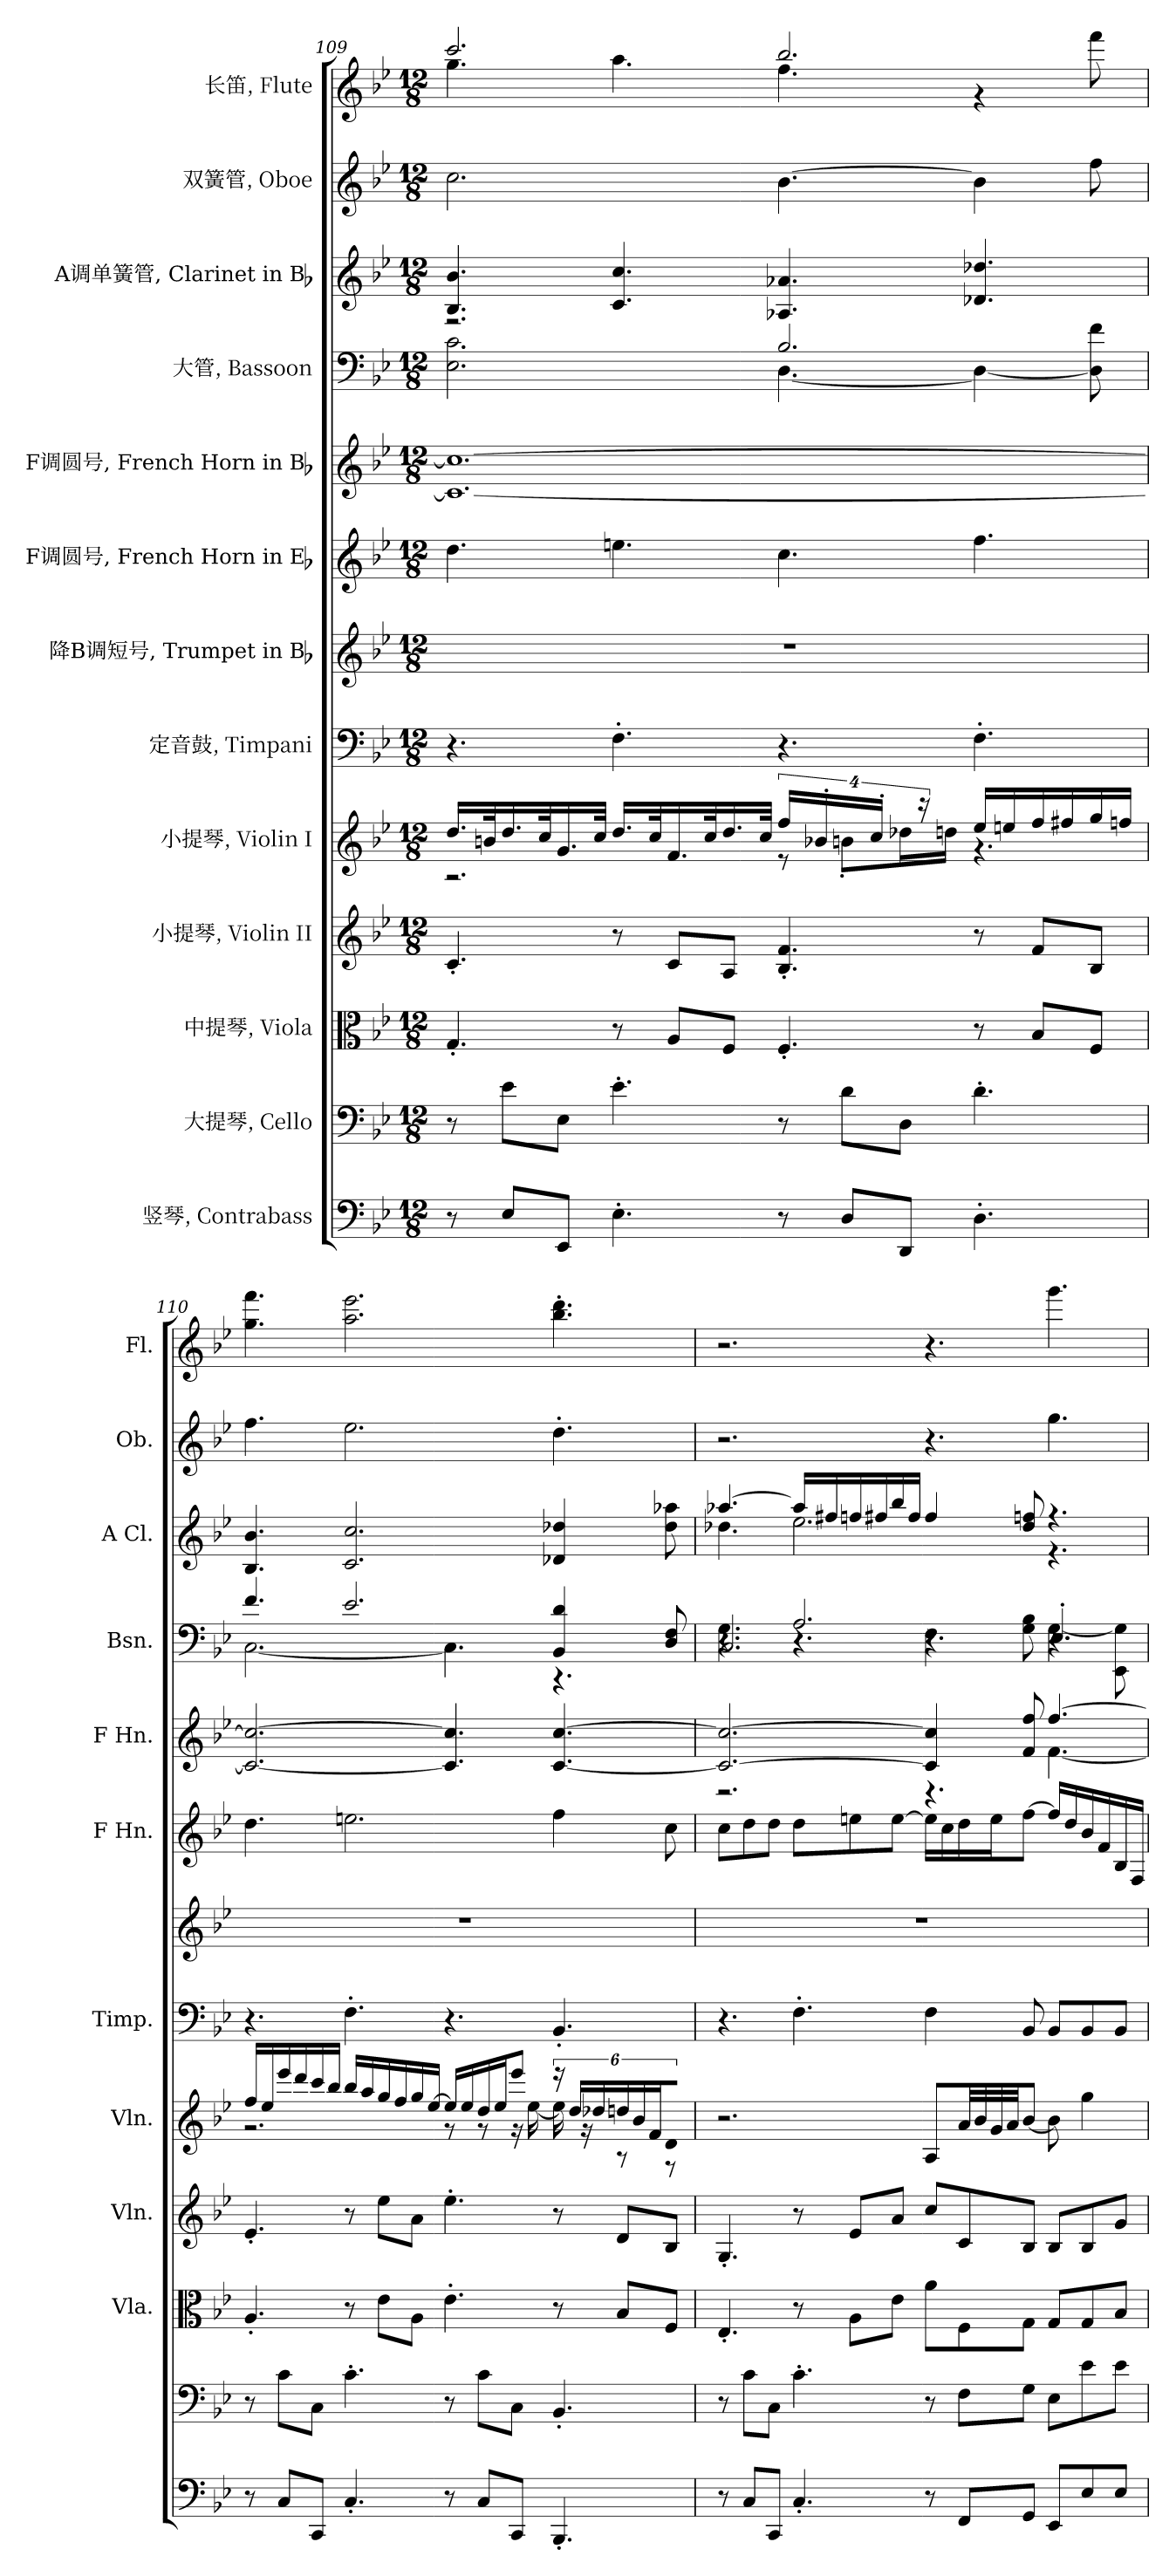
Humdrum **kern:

**kern	**kern	**kern	**kern	**kern	**kern	**kern	**kern	**kern	**kern	**kern	**kern	**kern
*part13	*part12	*part11	*part10	*part9	*part8	*part7	*part6	*part5	*part4	*part3	*part2	*part1
*staff13	*staff12	*staff11	*staff10	*staff9	*staff8	*staff7	*staff6	*staff5	*staff4	*staff3	*staff2	*staff1
*I"竖琴, Contrabass	*I"大提琴, Cello	*I"中提琴, Viola	*I"小提琴, Violin II	*I"小提琴, Violin I	*I"定音鼓, Timpani	*I"降B调短号, Trumpet in B-flat	*I"F调圆号, French Horn in E-flat	*I"F调圆号, French Horn in B-flat	*I"大管, Bassoon	*I"A调单簧管, Clarinet in B-flat	*I"双簧管, Oboe	*I"长笛, Flute
*	*	*I'Vla.	*I'Vln.	*I'Vln.	*I'Timp.	*	*I'F Hn.	*I'F Hn.	*I'Bsn.	*I'A Cl.	*I'Ob.	*I'Fl.
!!LO:PB:g=z
*clefF4	*clefF4	*clefC3	*clefG2	*clefG2	*clefF4	*clefG2	*clefG2	*clefG2	*clefF4	*clefG2	*clefG2	*clefG2
*	*	*	*	*	*	*ITrd1c2	*ITrd4c7	*ITrd4c7	*	*ITrd2c3	*	*
*k[b-e-]	*k[b-e-]	*k[b-e-]	*k[b-e-]	*k[b-e-]	*k[b-e-]	*k[b-e-a-d-]	*k[b-e-a-]	*k[b-e-a-]	*k[b-e-]	*k[f#]	*k[b-e-]	*k[b-e-]
*M12/8	*M12/8	*M12/8	*M12/8	*M12/8	*M12/8	*M12/8	*M12/8	*M12/8	*M12/8	*M12/8	*M12/8	*M12/8
=109	=109	=109	=109	=109	=109	=109	=109	=109	=109	=109	=109	=109
*	*	*	*	*^	*	*	*	*	*^	*	*	*^
8r	8r	4.G'/	4.c'/	16.dd/LL	2.r	4.r	1.r	4.g\	1.F_ 1.f_	2.r	2.E-\ 2.c\	4.G/ 4.g/	2.cc\	2.ccc/	4.gg\
.	.	.	.	32bn/K	.	.	.	.	.	.	.	.	.	.	.
8E-/L	8e-\L	.	.	16.dd/	.	.	.	.	.	.	.	.	.	.	.
.	.	.	.	32cc/K	.	.	.	.	.	.	.	.	.	.	.
8EE-/J	8E-\J	.	.	16.g/	.	.	.	.	.	.	.	.	.	.	.
.	.	.	.	32cc/JJk	.	.	.	.	.	.	.	.	.	.	.
4.E-'\	4.e-'\	8r	8r	16.dd/LL	.	4.F'\	.	4.an\	.	.	.	4.A/ 4.a/	.	.	4.aa\
.	.	.	.	32cc/K	.	.	.	.	.	.	.	.	.	.	.
.	.	8A/L	8c/L	16.f/	.	.	.	.	.	.	.	.	.	.	.
.	.	.	.	32cc/K	.	.	.	.	.	.	.	.	.	.	.
.	.	8F/J	8A/J	16.dd/	.	.	.	.	.	.	.	.	.	.	.
.	.	.	.	32cc/JJk	.	.	.	.	.	.	.	.	.	.	.
8r	8r	4.F'/	4.B-/' 4.f/'	32%3ff/L	8r	4.r	.	4.f\	.	2.B-/	[4.D\	4.Fn/ 4.fn/	[4.b-\	2.bb-/	4.ff\
.	.	.	.	32%3b-X'/	.	.	.	.	.	.	.	.	.	.	.
8D/L	8d\L	.	.	.	8bn'\L	.	.	.	.	.	.	.	.	.	.
.	.	.	.	32%3cc'/J	.	.	.	.	.	.	.	.	.	.	.
8DD/J	8D\J	.	.	.	16dd-X\L	.	.	.	.	.	.	.	.	.	.
.	.	.	.	32%3r	.	.	.	.	.	.	.	.	.	.	.
.	.	.	.	.	16ddn\JJ	.	.	.	.	.	.	.	.	.	.
4.D'\	4.d'\	8r	8r	16ee-/LL	4.r	4.F'\	.	4.b-\	.	.	4D\_	4.B-X/ 4.b-X/	4b-\]	.	4r
.	.	.	.	16een/	.	.	.	.	.	.	.	.	.	.	.
.	.	8B-/L	8f/L	16ff/	.	.	.	.	.	.	.	.	.	.	.
.	.	.	.	16ff#X/	.	.	.	.	.	.	.	.	.	.	.
.	.	8F/J	8B-/J	16gg/	.	.	.	.	.	.	8D\] 8f\	.	8ff\	.	8fff\
.	.	.	.	16ffn/JJ	.	.	.	.	.	.	.	.	.	.	.
*	*	*	*	*	*	*	*	*	*	*	*	*	*	*v	*v
!!LO:PB:g=z
=110	=110	=110	=110	=110	=110	=110	=110	=110	=110	=110	=110	=110	=110	=110
8r	8r	4.A'/	4.e-'/	16ff/LL	2.r	4.r	1.r	4.g\	2.F/_ 2.f/_	4.f/	[2.C\	4.G/ 4.g/	4.ff\	4.gg\ 4.fff\
.	.	.	.	16ee-/	.	.	.	.	.	.	.	.	.	.
8C/L	8c\L	.	.	16eee-/	.	.	.	.	.	.	.	.	.	.
.	.	.	.	16ddd/	.	.	.	.	.	.	.	.	.	.
8CC/J	8C\J	.	.	16ccc/	.	.	.	.	.	.	.	.	.	.
.	.	.	.	16bb-/JJ	.	.	.	.	.	.	.	.	.	.
4.C'/	4.c'\	8r	8r	16bb-/LL	.	4.F'\	.	2.an\	.	2.e-/	.	2.A/ 2.a/	2.ee-\	2.aa\ 2.eee-\
.	.	.	.	16aa/	.	.	.	.	.	.	.	.	.	.
.	.	8e-\L	8ee-\L	16gg/	.	.	.	.	.	.	.	.	.	.
.	.	.	.	16ff/	.	.	.	.	.	.	.	.	.	.
.	.	8A\J	8a\J	16gg/	.	.	.	.	.	.	.	.	.	.
.	.	.	.	[16ee-/JJ	.	.	.	.	.	.	.	.	.	.
8r	8r	4.e-'\	4.ee-'\	16ee-/LL]	8r	4.r	.	.	4.F/] 4.f/]	.	4.C\]	.	.	.
.	.	.	.	16ee-/	.	.	.	.	.	.	.	.	.	.
8C/L	8c\L	.	.	16dd/	8r	.	.	.	.	.	.	.	.	.
.	.	.	.	16ee-/J	.	.	.	.	.	.	.	.	.	.
8CC/J	8C\J	.	.	8eee-/J	16r	.	.	.	.	.	.	.	.	.
.	.	.	.	.	[16ee-\	.	.	.	.	.	.	.	.	.
4.BBB-'/	4.BB-'/	8r	8r	24r	16ee-\]	4.BB-'/	.	4b-\	[4.F/ [4.f/	4BB-/ 4d/	4.r	4B-X/ 4b-X/	4.dd'\	4.bb-\' 4.ddd\'
.	.	.	.	24dd/LL	.	.	.	.	.	.	.	.	.	.
.	.	.	.	.	16r	.	.	.	.	.	.	.	.	.
.	.	.	.	24dd-X/	.	.	.	.	.	.	.	.	.	.
*	*	*	*	*Xbrackettup	*	*	*	*	*	*	*	*	*	*
.	.	8B-/L	8d/L	24ddn/	8r	.	.	.	.	.	.	.	.	.
.	.	.	.	24b-/	.	.	.	.	.	.	.	.	.	.
.	.	.	.	24f/J	.	.	.	.	.	.	.	.	.	.
.	.	8F/J	8B-/J	8d/J	8r	.	.	8f\	.	8D/ 8F/	.	8b-\ 8ffn\	.	.
*	*	*	*	*v	*v	*	*	*	*	*	*	*	*	*
!!LO:PB:g=z
=111	=111	=111	=111	=111	=111	=111	=111	=111	=111	=111	=111	=111	=111
*	*	*	*	*	*	*	*	*^	*	*^	*^	*	*
8r	8r	4.E-'/	4.G'/	2.r	4.r	1.r	8f\L	2.F/_ 2.f/_	2.r	4.r	4.G\	2.C/	[4.ffn/	4.b-X\	2.r	2.r
8C/L	8c\L	.	.	.	.	.	8g\	.	.	.	.	.	.	.	.	.
8CC/J	8C\J	.	.	.	.	.	8g\J	.	.	.	.	.	.	.	.	.
4.C'/	4.c'\	8r	8r	.	4.F'\	.	8g\L	.	.	2.A/	4.r	.	16ff/LL]	2.cc\	.	.
.	.	.	.	.	.	.	.	.	.	.	.	.	16dd#X/	.	.	.
.	.	8A\L	8e-/L	.	.	.	8an\	.	.	.	.	.	16ddn/	.	.	.
.	.	.	.	.	.	.	.	.	.	.	.	.	16dd#X/	.	.	.
.	.	8e-\J	8a/J	.	.	.	[8a\J	.	.	.	.	.	16gg/	.	.	.
.	.	.	.	.	.	.	.	.	.	.	.	.	16dd#/JJ	.	.	.
8r	8r	8a\L	8cc/L	8A/L	4F\	.	16a\LL]	4F/] 4f/]	4.r	.	4F\	4.r	4dd#/	.	4.r	4.r
.	.	.	.	.	.	.	16f\	.	.	.	.	.	.	.	.	.
8FF/L	8F\L	8F\	8c/	32a/LL	.	.	16g\	.	.	.	.	.	.	.	.	.
.	.	.	.	32b-/	.	.	.	.	.	.	.	.	.	.	.	.
.	.	.	.	32g/	.	.	16a\J	.	.	.	.	.	.	.	.	.
.	.	.	.	32a/JJ	.	.	.	.	.	.	.	.	.	.	.	.
8GG/J	8G\J	8G\J	8B-/J	[8b-/J	8BB-/	.	[8b-\J	8B-/ 8b-/	.	.	8G\ 8B-\	.	8b-/ 8ddn/	.	.	.
8EE-/L	8E-\L	8G/L	8B-/L	8b-\]	8BB-/L	.	16b-/LL]	[4.b-/	[4.B-\	4.r	[4G\	4.E-'/	4.r	4.r	4.gg\	4.ggg\
.	.	.	.	.	.	.	16g/	.	.	.	.	.	.	.	.	.
8E-/	8e-\	8G/	8B-/	4gg\	8BB-/	.	16e-/	.	.	.	.	.	.	.	.	.
.	.	.	.	.	.	.	16B-/	.	.	.	.	.	.	.	.	.
8E-/J	8e-\J	8B-/J	8g/J	.	8BB-/J	.	16E-/	.	.	.	8EE-\ 8G\]	.	.	.	.	.
.	.	.	.	.	.	.	16BB-/JJ	.	.	.	.	.	.	.	.	.
*	*	*	*	*	*	*	*	*v	*v	*	*	*	*v	*v	*	*
*	*	*	*	*	*	*	*	*	*v	*v	*v	*	*	*
=	=	=	=	=	=	=	=	=	=	=	=	=
*-	*-	*-	*-	*-	*-	*-	*-	*-	*-	*-	*-	*-
